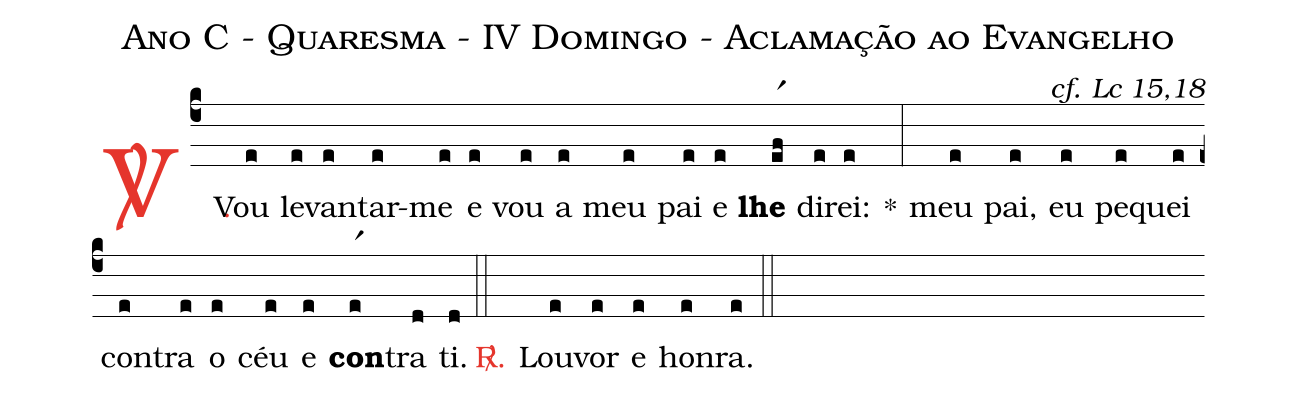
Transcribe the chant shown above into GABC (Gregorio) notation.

name: Ano C - Quaresma - IV Domingo - Aclamação ao Evangelho;
commentary: cf. Lc 15,18;
%%
(c4)

<c><sp>V/</sp>.</c>() Vou(e) le(e)van(e)tar-(e)me(e) e(e) vou(e) a(e) meu(e) pai(e) e(e) <b>lhe</b>(er1f) di(e)rei:(e) *(:) meu(e) pai,(e) eu(e) pe(e)quei(e) con(e)tra(e) o(e) céu(e) e(e) <b>con</b>(er1)tra(d) ti.(d)

(::)

<c><sp>R/</sp>.</c>() Lou(e)vor(e) e(e) hon(e)ra.(e)

(::)
